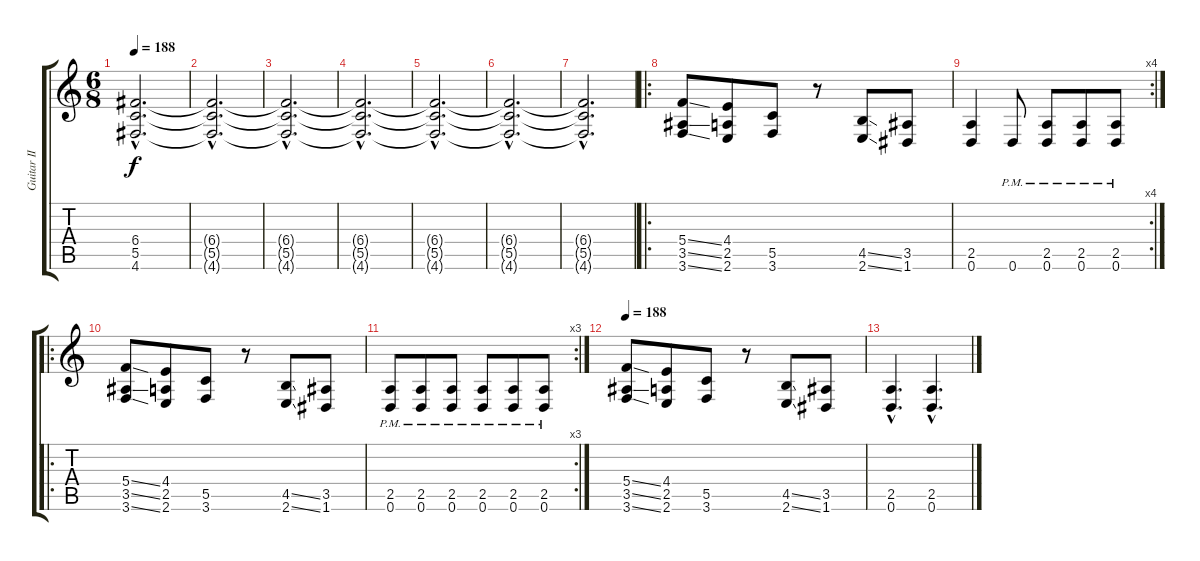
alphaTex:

\track ("Guitar II" "Guitar II") {instrument distortionguitar}
\staff {score tabs}
\tuning (D4 A3 F3 C3 G2 D2) {hide}
\ts (6 8)
\tempo 188
\clef g2
\ks c
(6.4{hac t} 5.5{hac t} 4.6{hac t}).2{d dy f} |
(6.4{hac t} 5.5{hac t} 4.6{hac t}).2{d} |
(6.4{hac t} 5.5{hac t} 4.6{hac t}).2{d} |
(6.4{hac t} 5.5{hac t} 4.6{hac t}).2{d} |
(6.4{hac t} 5.5{hac t} 4.6{hac t}).2{d} |
(6.4{hac t} 5.5{hac t} 4.6{hac t}).2{d} |
(6.4{hac t} 5.5{hac t} 4.6{hac t}).2{d} |
\ro
(5.4{ss} 3.5{ss} 3.6{ss}).8 (4.4 2.5 2.6).8 (5.5 3.6).8 r.8 (4.5{ss} 2.6{ss}).8 (3.5 1.6).8 |
\rc 4
(2.5 0.6).4 0.6{pm}.8 (2.5{pm} 0.6{pm}).8 (2.5{pm} 0.6{pm}).8 (2.5{pm} 0.6{pm}).8 |
\ro
(5.4{ss} 3.5{ss} 3.6{ss}).8 (4.4 2.5 2.6).8 (5.5 3.6).8 r.8 (4.5{ss} 2.6{ss}).8 (3.5 1.6).8 |
\rc 3
(2.5{pm} 0.6{pm}).8 (2.5{pm} 0.6{pm}).8 (2.5{pm} 0.6{pm}).8 (2.5{pm} 0.6{pm}).8 (2.5{pm} 0.6{pm}).8 (2.5{pm} 0.6{pm}).8 |
\tempo 188
(5.4{ss} 3.5{ss} 3.6{ss}).8 (4.4 2.5 2.6).8 (5.5 3.6).8 r.8 (4.5{ss} 2.6{ss}).8 (3.5 1.6).8 |
(2.5{hac} 0.6{hac}).4{d} (2.5{hac} 0.6{hac}).4{d}
